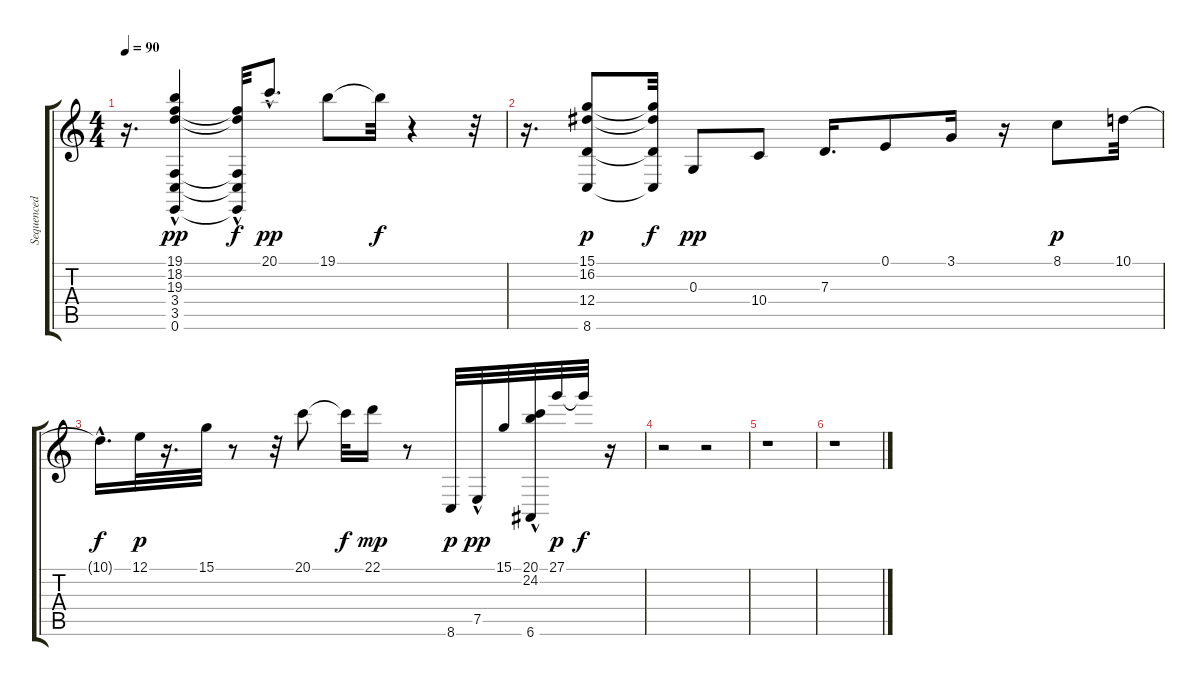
\track ("Sequenced By" "Sequenced ") {instrument brightacousticpiano}
\staff {score tabs}
\tuning (E4 B3 G3 D3 A2 E2) {hide}
\ts (4 4)
\tempo 90
\clef g2
\ks c
r.16{d dy p} (19.1{hac} 18.2 19.3 3.4 3.5 0.6).4{dy pp} (18.2{t} 19.3{t} 3.4{t} 3.5{hac t} 0.6{hac t}).32{dy f} 20.1{hac}.8{d dy pp} 19.1.8 19.1{t}.32{dy f} r.4 r.32 |
r.16{d} (15.1 16.2 12.4 8.6).8{dy p} (15.1{t} 16.2{t} 12.4{t} 8.6{t}).32{dy f} 0.3.8{dy pp} 10.4.8 7.3.16{d} 0.1.8 3.1.16 r.16 8.1.8{dy p} 10.1.32 |
10.1{hac t}.16{d dy f} 12.1.32{dy p} r.16{d} 15.1.32 r.8 r.32 20.1.8 20.1{t}.32{dy f} 22.1.16{dy mp} r.8 8.6.32{dy p} 7.5{hac}.32{dy pp} 15.1.32 (20.1 24.2 6.6{hac}).32 27.1.32{dy p} 27.1{t}.32{dy f} r.16 |
r.2 r.2 |
r.1 |
r.1
